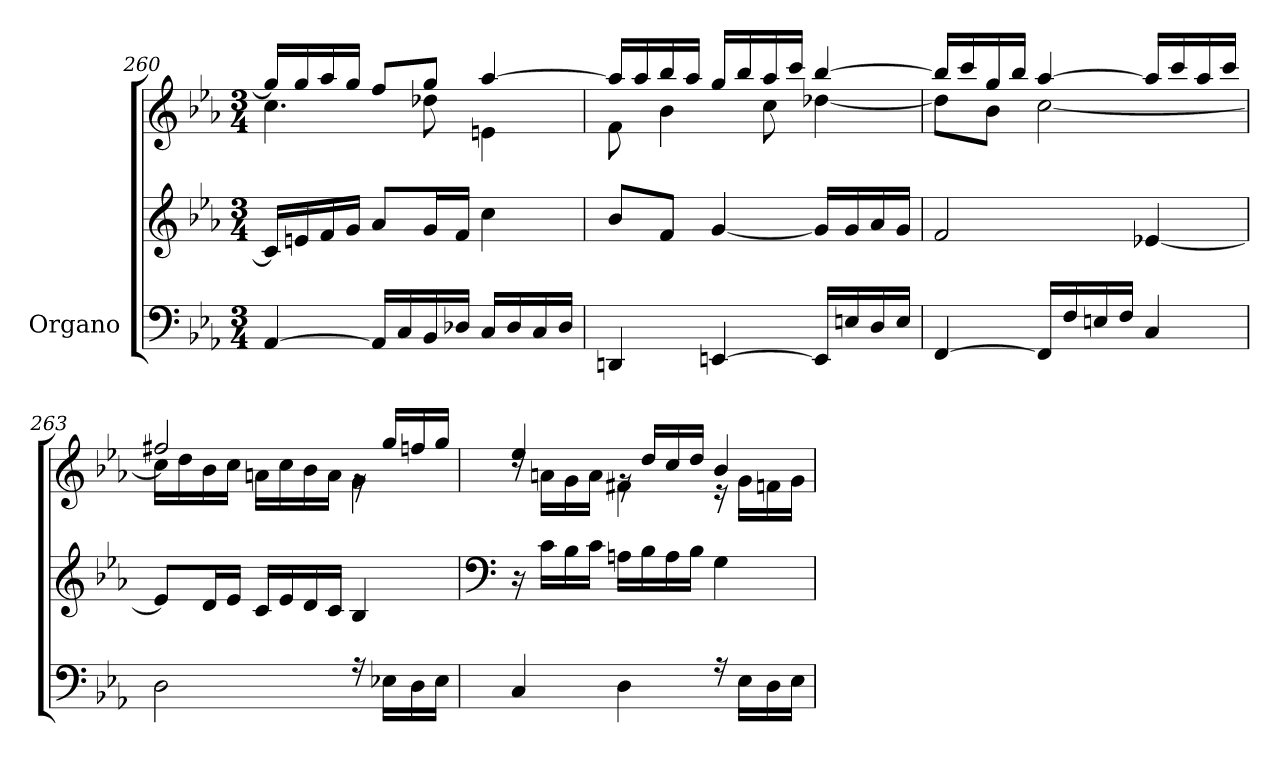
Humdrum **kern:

**kern	**kern	**kern
*part1	*part1	*part1
*staff3	*staff2	*staff1
*I"Organo	*	*
*clefF4	*clefG2	*clefG2
*k[b-e-a-]	*k[b-e-a-]	*k[b-e-a-]
*M3/4	*M3/4	*M3/4
=260	=260	=260
*^	*	*^
[4AA-/	2.ryy	16c/LL]	16gg/LL]	4.cc\
.	.	16en/	16gg/	.
.	.	16f/	16aa-/	.
.	.	16g/JJ	16gg/JJ	.
16AA-/LL]	.	8a-/L	8ff/L	.
16C/	.	.	.	.
16BB-/	.	16g/L	8gg/J	8dd-X\
16D-X/JJ	.	16f/JJ	.	.
16C/LL	.	4cc\	[4aa-/	4en\
16D-/	.	.	.	.
16C/	.	.	.	.
16D-/JJ	.	.	.	.
=261	=261	=261	=261	=261
4DDn/	2.ryy	8b-/L	16aa-/LL]	8f\
.	.	.	16aa-/	.
.	.	8f/J	16bb-/	4b-\
.	.	.	16aa-/JJ	.
[4EEn/	.	[4g/	16gg/LL	.
.	.	.	16bb-/	.
.	.	.	16aa-/	8cc\
.	.	.	16ccc/JJ	.
16EE/LL]	.	16g/LL]	[4bb-/	[4dd-X\
16En/	.	16g/	.	.
16D/	.	16a-/	.	.
16E/JJ	.	16g/JJ	.	.
=262	=262	=262	=262	=262
[4FF/	2.ryy	2f/	16bb-/LL]	8dd-\L]
.	.	.	16ccc/	.
.	.	.	16gg/	8b-\J
.	.	.	16bb-/JJ	.
16FF/LL]	.	.	[4aa-/	[2cc\
16F/	.	.	.	.
16En/	.	.	.	.
16F/JJ	.	.	.	.
4C/	.	[4e-X/	16aa-/LL]	.
.	.	.	16ccc/	.
.	.	.	16aa-/	.
.	.	.	16ccc/JJ	.
=263	=263	=263	=263	=263
2D\	2.ryy	8e-/L]	2ff#X/	16cc\LL]
.	.	.	.	16dd\
.	.	16d/L	.	16b-\
.	.	16e-/JJ	.	16cc\JJ
.	.	16c/LL	.	16an\LL
.	.	16e-/	.	16cc\
.	.	16d/	.	16b-\
.	.	16c/JJ	.	16a\JJ
16r	.	4B-/	16rg	4g\
16E-X\LL	.	.	16gg/LL	.
16D\	.	.	16ffn/	.
16E-\JJ	.	.	16gg/JJ	.
=264	=264	=264	=264	=264
*	*	*clefF4	*	*
4C/	2.ryy	16r	4ee-/	16rdd
.	.	16c\LL	.	16an\LL
.	.	16B-\	.	16g\
.	.	16c\JJ	.	16a\JJ
4D\	.	16An\LL	16rg	4f#X\
.	.	16B-\	16dd/LL	.
.	.	16A\	16cc/	.
.	.	16B-\JJ	16dd/JJ	.
16r	.	4G\	4b-/	16r
16E-\LL	.	.	.	16g\LL
16D\	.	.	.	16fn\
16E-\JJ	.	.	.	16g\JJ
*v	*v	*	*v	*v
=	=	=
*-	*-	*-
